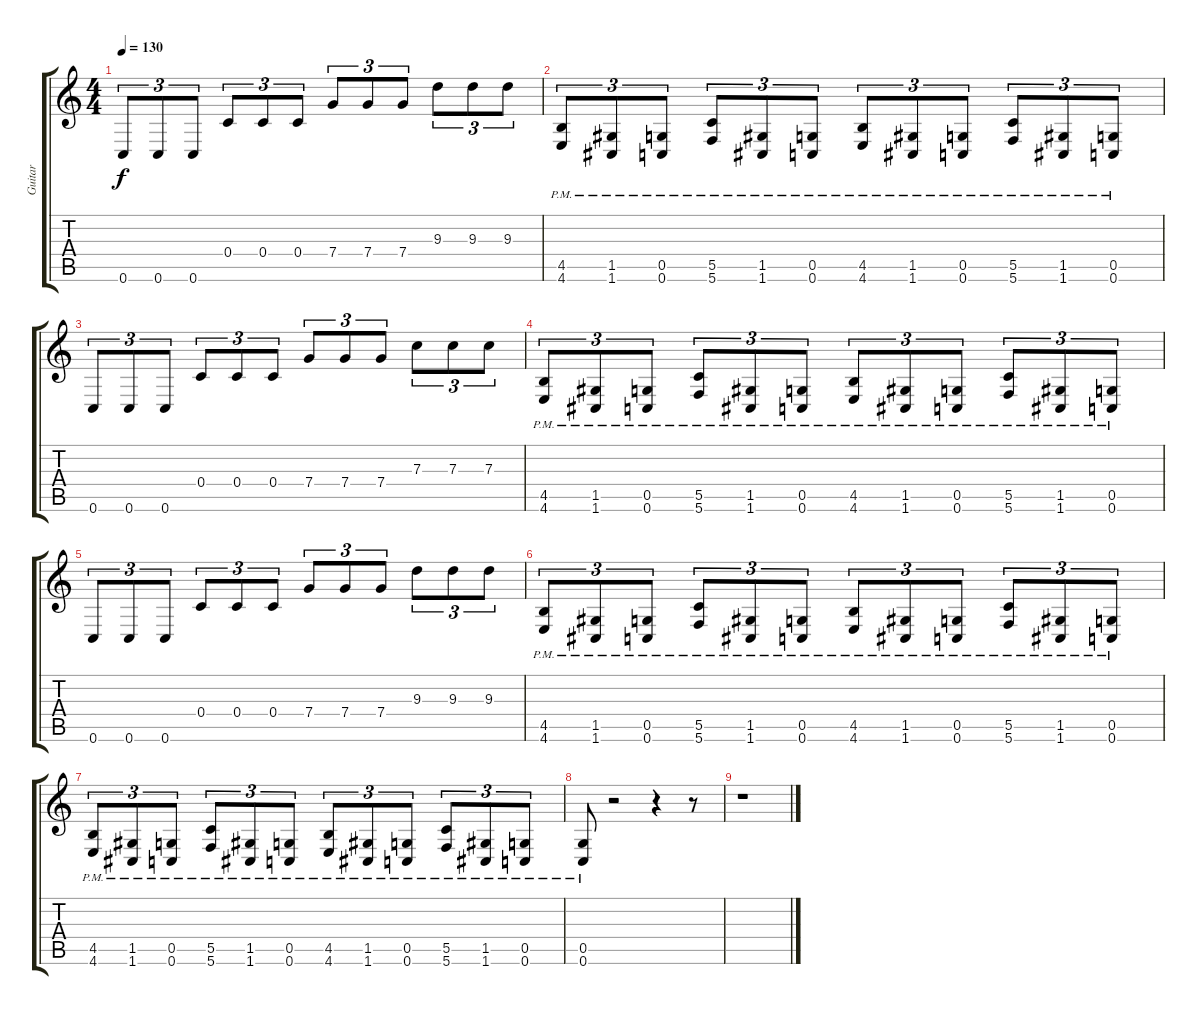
\track ("Guitar" "Guitar") {instrument distortionguitar}
\staff {score tabs}
\tuning (D4 A3 F3 C3 G2 C2) {hide}
\ts (4 4)
\tempo 130
\clef g2
\ks c
0.6.8{tu (3 2) dy f} 0.6.8{tu (3 2)} 0.6.8{tu (3 2)} 0.4.8{tu (3 2)} 0.4.8{tu (3 2)} 0.4.8{tu (3 2)} 7.4.8{tu (3 2)} 7.4.8{tu (3 2)} 7.4.8{tu (3 2)} 9.3.8{tu (3 2)} 9.3.8{tu (3 2)} 9.3.8{tu (3 2)} |
(4.5{pm} 4.6{pm}).8{tu (3 2)} (1.5{pm} 1.6{pm}).8{tu (3 2)} (0.5{pm} 0.6{pm}).8{tu (3 2)} (5.5{pm} 5.6{pm}).8{tu (3 2)} (1.5{pm} 1.6{pm}).8{tu (3 2)} (0.5{pm} 0.6{pm}).8{tu (3 2)} (4.5{pm} 4.6{pm}).8{tu (3 2)} (1.5{pm} 1.6{pm}).8{tu (3 2)} (0.5{pm} 0.6{pm}).8{tu (3 2)} (5.5{pm} 5.6{pm}).8{tu (3 2)} (1.5{pm} 1.6{pm}).8{tu (3 2)} (0.5{pm} 0.6{pm}).8{tu (3 2)} |
0.6.8{tu (3 2)} 0.6.8{tu (3 2)} 0.6.8{tu (3 2)} 0.4.8{tu (3 2)} 0.4.8{tu (3 2)} 0.4.8{tu (3 2)} 7.4.8{tu (3 2)} 7.4.8{tu (3 2)} 7.4.8{tu (3 2)} 7.3.8{tu (3 2)} 7.3.8{tu (3 2)} 7.3.8{tu (3 2)} |
(4.5{pm} 4.6{pm}).8{tu (3 2)} (1.5{pm} 1.6{pm}).8{tu (3 2)} (0.5{pm} 0.6{pm}).8{tu (3 2)} (5.5{pm} 5.6{pm}).8{tu (3 2)} (1.5{pm} 1.6{pm}).8{tu (3 2)} (0.5{pm} 0.6{pm}).8{tu (3 2)} (4.5{pm} 4.6{pm}).8{tu (3 2)} (1.5{pm} 1.6{pm}).8{tu (3 2)} (0.5{pm} 0.6{pm}).8{tu (3 2)} (5.5{pm} 5.6{pm}).8{tu (3 2)} (1.5{pm} 1.6{pm}).8{tu (3 2)} (0.5{pm} 0.6{pm}).8{tu (3 2)} |
0.6.8{tu (3 2)} 0.6.8{tu (3 2)} 0.6.8{tu (3 2)} 0.4.8{tu (3 2)} 0.4.8{tu (3 2)} 0.4.8{tu (3 2)} 7.4.8{tu (3 2)} 7.4.8{tu (3 2)} 7.4.8{tu (3 2)} 9.3.8{tu (3 2)} 9.3.8{tu (3 2)} 9.3.8{tu (3 2)} |
(4.5{pm} 4.6{pm}).8{tu (3 2)} (1.5{pm} 1.6{pm}).8{tu (3 2)} (0.5{pm} 0.6{pm}).8{tu (3 2)} (5.5{pm} 5.6{pm}).8{tu (3 2)} (1.5{pm} 1.6{pm}).8{tu (3 2)} (0.5{pm} 0.6{pm}).8{tu (3 2)} (4.5{pm} 4.6{pm}).8{tu (3 2)} (1.5{pm} 1.6{pm}).8{tu (3 2)} (0.5{pm} 0.6{pm}).8{tu (3 2)} (5.5{pm} 5.6{pm}).8{tu (3 2)} (1.5{pm} 1.6{pm}).8{tu (3 2)} (0.5{pm} 0.6{pm}).8{tu (3 2)} |
(4.5{pm} 4.6{pm}).8{tu (3 2)} (1.5{pm} 1.6{pm}).8{tu (3 2)} (0.5{pm} 0.6{pm}).8{tu (3 2)} (5.5{pm} 5.6{pm}).8{tu (3 2)} (1.5{pm} 1.6{pm}).8{tu (3 2)} (0.5{pm} 0.6{pm}).8{tu (3 2)} (4.5{pm} 4.6{pm}).8{tu (3 2)} (1.5{pm} 1.6{pm}).8{tu (3 2)} (0.5{pm} 0.6{pm}).8{tu (3 2)} (5.5{pm} 5.6{pm}).8{tu (3 2)} (1.5{pm} 1.6{pm}).8{tu (3 2)} (0.5{pm} 0.6{pm}).8{tu (3 2)} |
(0.5{pm} 0.6{pm}).8 r.2 r.4 r.8 |
r.1
